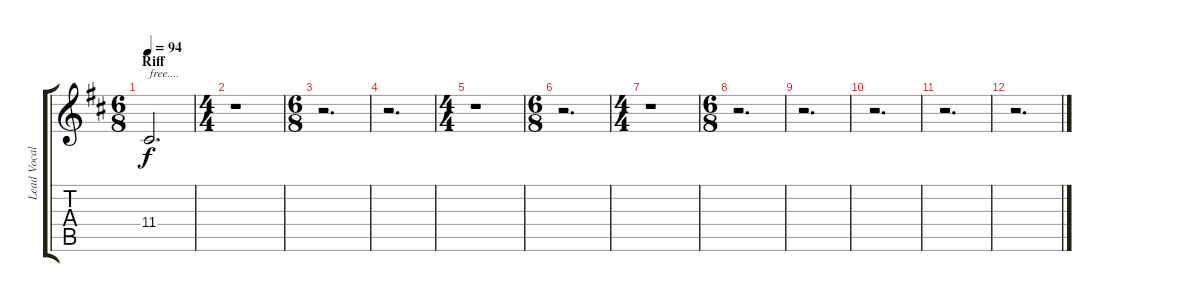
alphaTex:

\track ("Lead Vocal" "Lead Vocal") {instrument flute}
\staff {score tabs}
\tuning (E4 B3 G3 D3 A2 E2) {hide}
\ts (6 8)
\section ("" "Riff")
\tempo 94
\clef g2
\ks bminor
11.4.2{d txt "free...." dy f} |
\ts (4 4)
r.1 |
\ts (6 8)
r.2{d} |
r.2{d} |
\ts (4 4)
r.1 |
\ts (6 8)
r.2{d} |
\ts (4 4)
r.1 |
\ts (6 8)
r.2{d} |
r.2{d} |
r.2{d} |
r.2{d} |
r.2{d}
